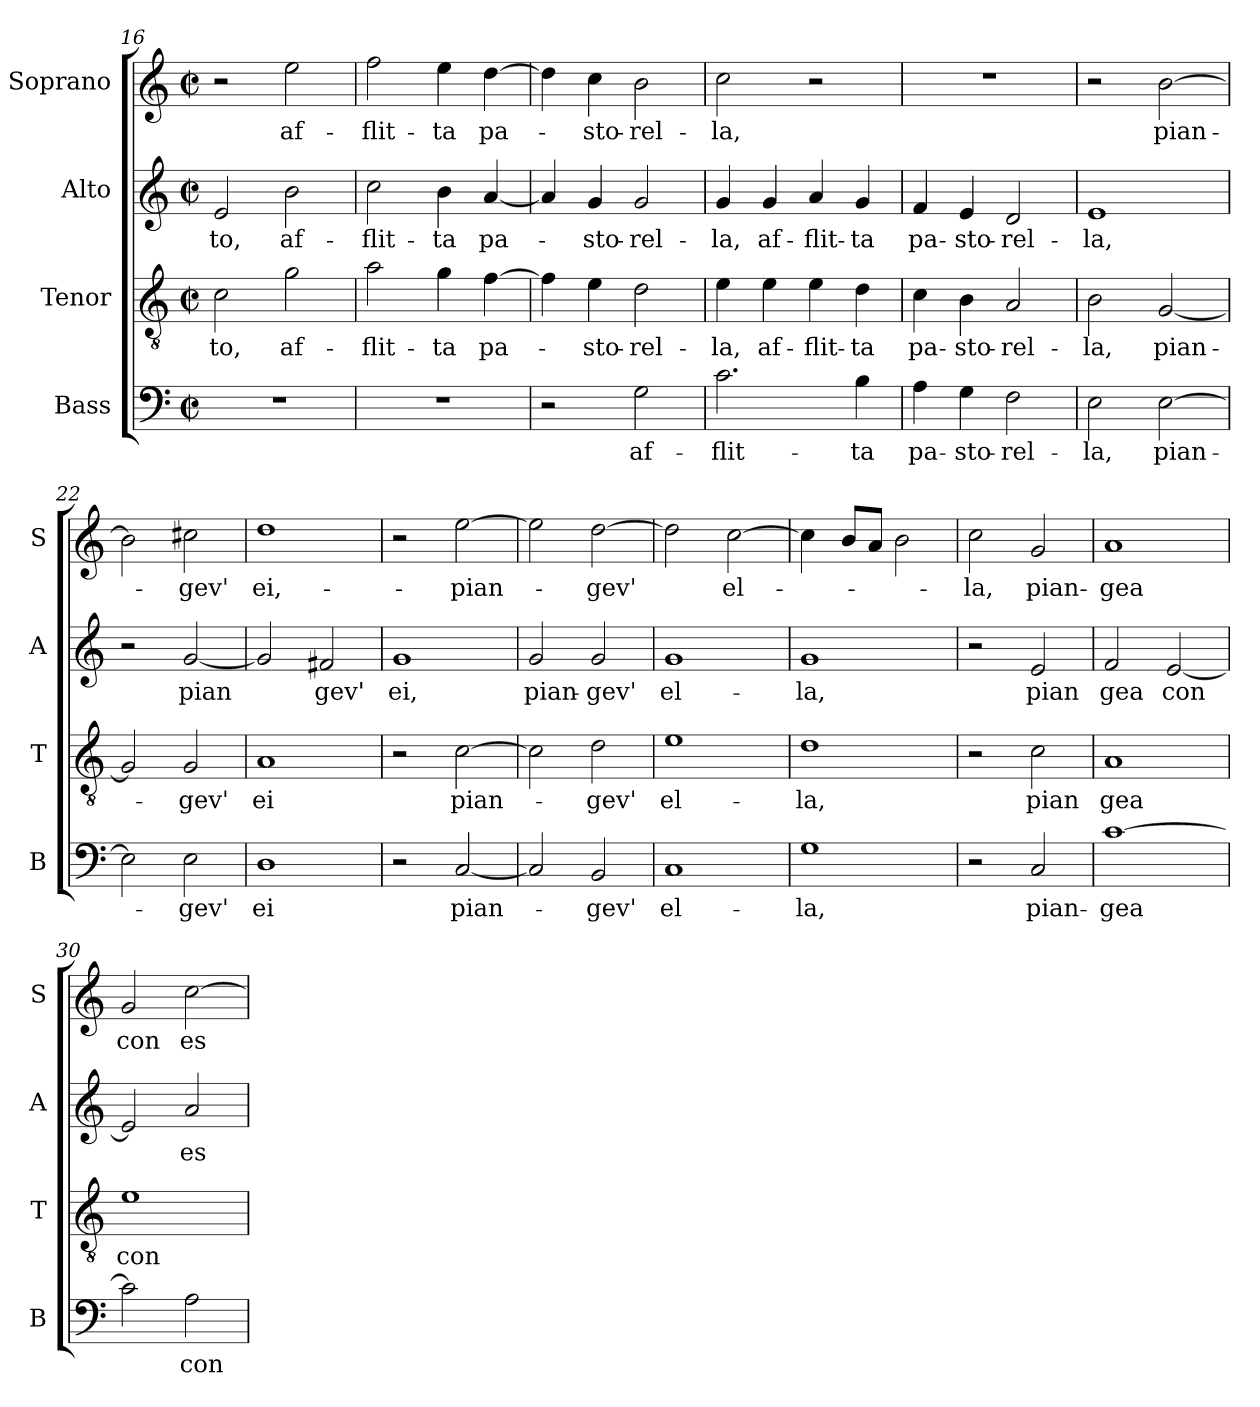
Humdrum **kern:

**kern	**text	**kern	**text	**kern	**text	**kern	**text
*part4	*part4	*part3	*part3	*part2	*part2	*part1	*part1
*staff4	*staff4	*staff3	*staff3	*staff2	*staff2	*staff1	*staff1
*I"Bass	*	*I"Tenor	*	*I"Alto	*	*I"Soprano	*
*I'B	*	*I'T	*	*I'A	*	*I'S	*
*clefF4	*	*clefGv2	*	*clefG2	*	*clefG2	*
*k[]	*	*k[]	*	*k[]	*	*k[]	*
*C:	*	*C:	*	*C:	*	*C:	*
*M2/2	*	*M2/2	*	*M2/2	*	*M2/2	*
*met(c|)	*	*met(c|)	*	*met(c|)	*	*met(c|)	*
=16	=16	=16	=16	=16	=16	=16	=16
!	!	!	!LO:LY:b	!	!LO:LY:b	!	!
1r	.	2c\	-to,	2e/	-to,	2r	.
!	!	!	!LO:LY:b	!	!LO:LY:b	!	!LO:LY:b
.	.	2g\	af-	2b\	af-	2ee\	af-
=17	=17	=17	=17	=17	=17	=17	=17
!	!	!	!LO:LY:b	!	!LO:LY:b	!	!LO:LY:b
1r	.	2a\	-flit-	2cc\	-flit-	2ff\	-flit-
!	!	!	!LO:LY:b	!	!LO:LY:b	!	!LO:LY:b
.	.	4g\	-ta	4b\	-ta	4ee\	-ta
!	!	!	!LO:LY:b	!	!LO:LY:b	!	!LO:LY:b
.	.	[4f\	pa-	[4a/	pa-	[4dd\	pa-
!!LO:PB:g=z
=18	=18	=18	=18	=18	=18	=18	=18
2r	.	4f\]	.	4a/]	.	4dd\]	.
!	!	!	!LO:LY:b	!	!LO:LY:b	!	!LO:LY:b
.	.	4e\	-sto-	4g/	-sto-	4cc\	-sto-
!	!LO:LY:b	!	!LO:LY:b	!	!LO:LY:b	!	!LO:LY:b
2G\	af-	2d\	-rel-	2g/	-rel-	2b\	-rel-
=19	=19	=19	=19	=19	=19	=19	=19
!	!LO:LY:b	!	!LO:LY:b	!	!LO:LY:b	!	!LO:LY:b
2.c\	-flit-	4e\	-la,	4g/	-la,	2cc\	-la,
!	!	!	!LO:LY:b	!	!LO:LY:b	!	!
.	.	4e\	af-	4g/	af-	.	.
!	!	!	!LO:LY:b	!	!LO:LY:b	!	!
.	.	4e\	-flit-	4a/	-flit-	2r	.
!	!LO:LY:b	!	!LO:LY:b	!	!LO:LY:b	!	!
4B\	-ta	4d\	-ta	4g/	-ta	.	.
=20	=20	=20	=20	=20	=20	=20	=20
!	!LO:LY:b	!	!LO:LY:b	!	!LO:LY:b	!	!
4A\	pa-	4c\	pa-	4f/	pa-	1r	.
!	!LO:LY:b	!	!LO:LY:b	!	!LO:LY:b	!	!
4G\	-sto-	4B\	-sto-	4e/	-sto-	.	.
!	!LO:LY:b	!	!LO:LY:b	!	!LO:LY:b	!	!
2F\	-rel-	2A/	-rel-	2d/	-rel-	.	.
=21	=21	=21	=21	=21	=21	=21	=21
!	!LO:LY:b	!	!LO:LY:b	!	!LO:LY:b	!	!
2E\	-la,	2B\	-la,	1e	-la,	2r	.
!	!LO:LY:b	!	!LO:LY:b	!	!	!	!LO:LY:b
[2E\	pian-	[2G/	pian-	.	.	[2b\	pian-
=22	=22	=22	=22	=22	=22	=22	=22
2E\]	.	2G/]	.	2r	.	2b\]	.
!	!LO:LY:b	!	!LO:LY:b	!	!LO:LY:b	!	!LO:LY:b
2E\	-gev'	2G/	-gev'	[2g/	pian	2cc#X\	-gev'
=23	=23	=23	=23	=23	=23	=23	=23
!	!LO:LY:b	!	!LO:LY:b	!	!	!	!LO:LY:b
1D	ei	1A	ei	2g/]	.	1dd	ei,-
!	!	!	!	!	!LO:LY:b	!	!
.	.	.	.	2f#X/	gev'	.	.
!!LO:LB:g=z
=24	=24	=24	=24	=24	=24	=24	=24
!	!	!	!	!	!LO:LY:b	!	!
2r	.	2r	.	1g	ei,	2r	.
!	!LO:LY:b	!	!LO:LY:b	!	!	!	!LO:LY:b
[2C/	pian-	[2c\	pian-	.	.	[2ee\	-pian-
=25	=25	=25	=25	=25	=25	=25	=25
!	!	!	!	!	!LO:LY:b	!	!
2C/]	.	2c\]	.	2g/	pian-	2ee\]	.
!	!LO:LY:b	!	!LO:LY:b	!	!LO:LY:b	!	!LO:LY:b
2BB/	-gev'	2d\	-gev'	2g/	-gev'	[2dd\	-gev'
=26	=26	=26	=26	=26	=26	=26	=26
!	!LO:LY:b	!	!LO:LY:b	!	!LO:LY:b	!	!
1C	el-	1e	el-	1g	el-	2dd\]	.
!	!	!	!	!	!	!	!LO:LY:b
.	.	.	.	.	.	[2cc\	el-
=27	=27	=27	=27	=27	=27	=27	=27
!	!LO:LY:b	!	!LO:LY:b	!	!LO:LY:b	!	!
1G	-la,	1d	-la,	1g	-la,	4cc\]	.
.	.	.	.	.	.	8b/L	.
.	.	.	.	.	.	8a/J	.
.	.	.	.	.	.	2b\	.
=28	=28	=28	=28	=28	=28	=28	=28
!	!	!	!	!	!	!	!LO:LY:b
2r	.	2r	.	2r	.	2cc\	-la,
!	!LO:LY:b	!	!LO:LY:b	!	!LO:LY:b	!	!LO:LY:b
2C/	pian-	2c\	pian	2e/	pian	2g/	pian-
=29	=29	=29	=29	=29	=29	=29	=29
!	!LO:LY:b	!	!LO:LY:b	!	!LO:LY:b	!	!LO:LY:b
[1c	-gea	1A	gea	2f/	gea	1a	-gea
!	!	!	!	!	!LO:LY:b	!	!
.	.	.	.	[2e/	con	.	.
!!LO:LB:g=z
=30	=30	=30	=30	=30	=30	=30	=30
!	!	!	!LO:LY:b	!	!	!	!LO:LY:b
2c\]	.	1e	con	2e/]	.	2g/	con
!	!LO:LY:b	!	!	!	!LO:LY:b	!	!LO:LY:b
2A\	con	.	.	2a/	es-	[2cc\	es-
=	=	=	=	=	=	=	=
*-	*-	*-	*-	*-	*-	*-	*-
